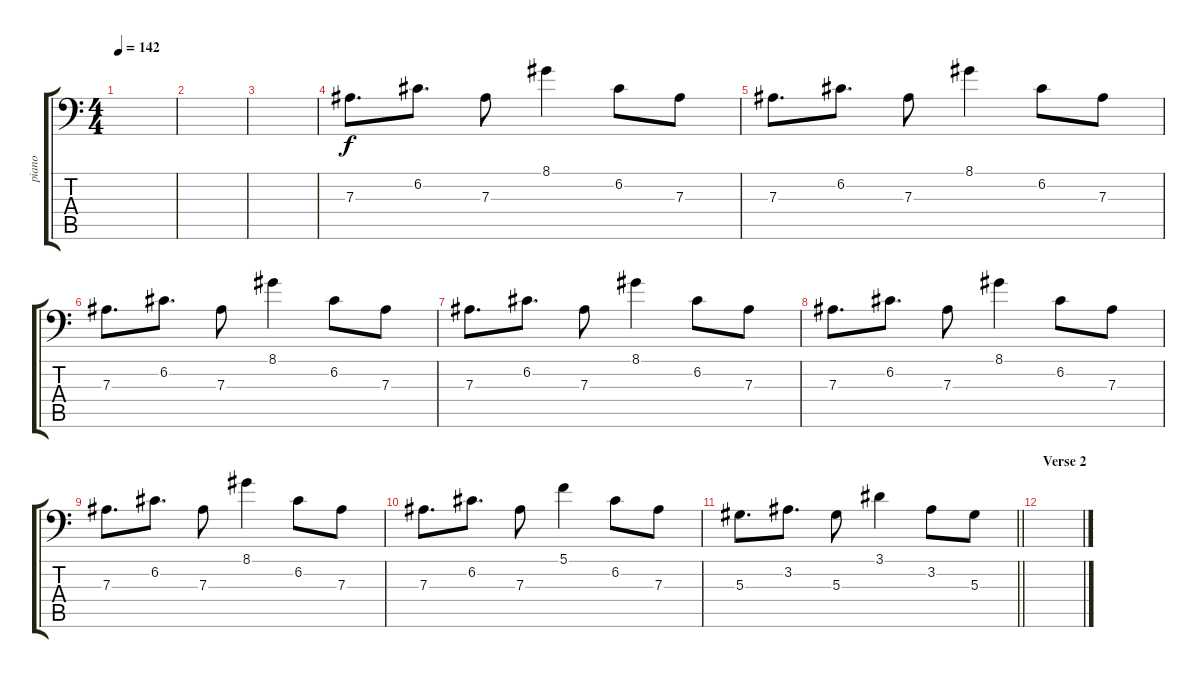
\track ("piano" "piano") {instrument acousticgrandpiano}
\staff {score tabs}
\tuning (C4 G3 Eb3 Bb2 F2 Bb1) {hide}
\ts (4 4)
\tempo 142
\clef f4
\ks c
|
|
|
7.3.8{d dy f} 6.2.8{d} 7.3.8 8.1.4 6.2.8 7.3.8 |
7.3.8{d} 6.2.8{d} 7.3.8 8.1.4 6.2.8 7.3.8 |
7.3.8{d} 6.2.8{d} 7.3.8 8.1.4 6.2.8 7.3.8 |
7.3.8{d} 6.2.8{d} 7.3.8 8.1.4 6.2.8 7.3.8 |
7.3.8{d} 6.2.8{d} 7.3.8 8.1.4 6.2.8 7.3.8 |
7.3.8{d} 6.2.8{d} 7.3.8 8.1.4 6.2.8 7.3.8 |
7.3.8{d} 6.2.8{d} 7.3.8 5.1.4 6.2.8 7.3.8 |
\barLineRight lightlight
5.3.8{d} 3.2.8{d} 5.3.8 3.1.4 3.2.8 5.3.8 |
\section ("" "Verse 2")
